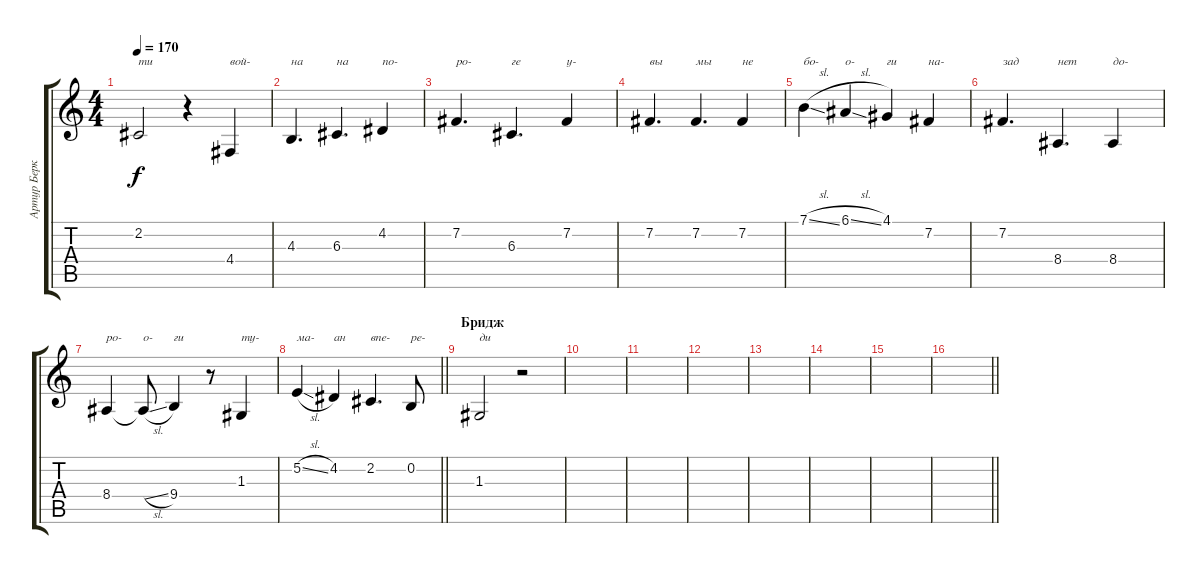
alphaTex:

\track ("Артур Беркут" "Артур Берк") {instrument oboe}
\staff {score tabs}
\tuning (E4 B3 G3 D3 A2 E2) {hide}
\ts (4 4)
\tempo 170
\clef g2
\ks c
2.2.2{txt "ти" dy f} r.4 4.4.4{txt "вой-"} |
4.3.4{d txt "на"} 6.3.4{d txt "на"} 4.2.4{txt "по-"} |
7.2.4{d txt "ро-"} 6.3.4{d txt "ге"} 7.2.4{txt "у-"} |
7.2.4{d txt "вы"} 7.2.4{d txt "мы"} 7.2.4{txt "не"} |
7.1{sl}.4{txt "бо-"} 6.1{sl}.4{txt "о-"} 4.1.4{txt "ги"} 7.2.4{txt "на-"} |
7.2.4{d txt "зад"} 8.4.4{d txt "нет"} 8.4.4{txt "до-"} |
8.4.4{txt "ро-"} 8.4{sl t}.8{txt "о-"} 9.4.4{txt "ги"} r.8 1.3.4{txt "ту-"} |
\barLineRight lightlight
5.2{sl}.4{txt "ма-"} 4.2.4{txt "ан"} 2.2.4{d txt "впе-"} 0.2.8{txt "ре-"} |
\section ("" "Бридж")
1.3.2{txt "ди"} r.2 |
|
|
|
|
|
|
\barLineRight lightlight
